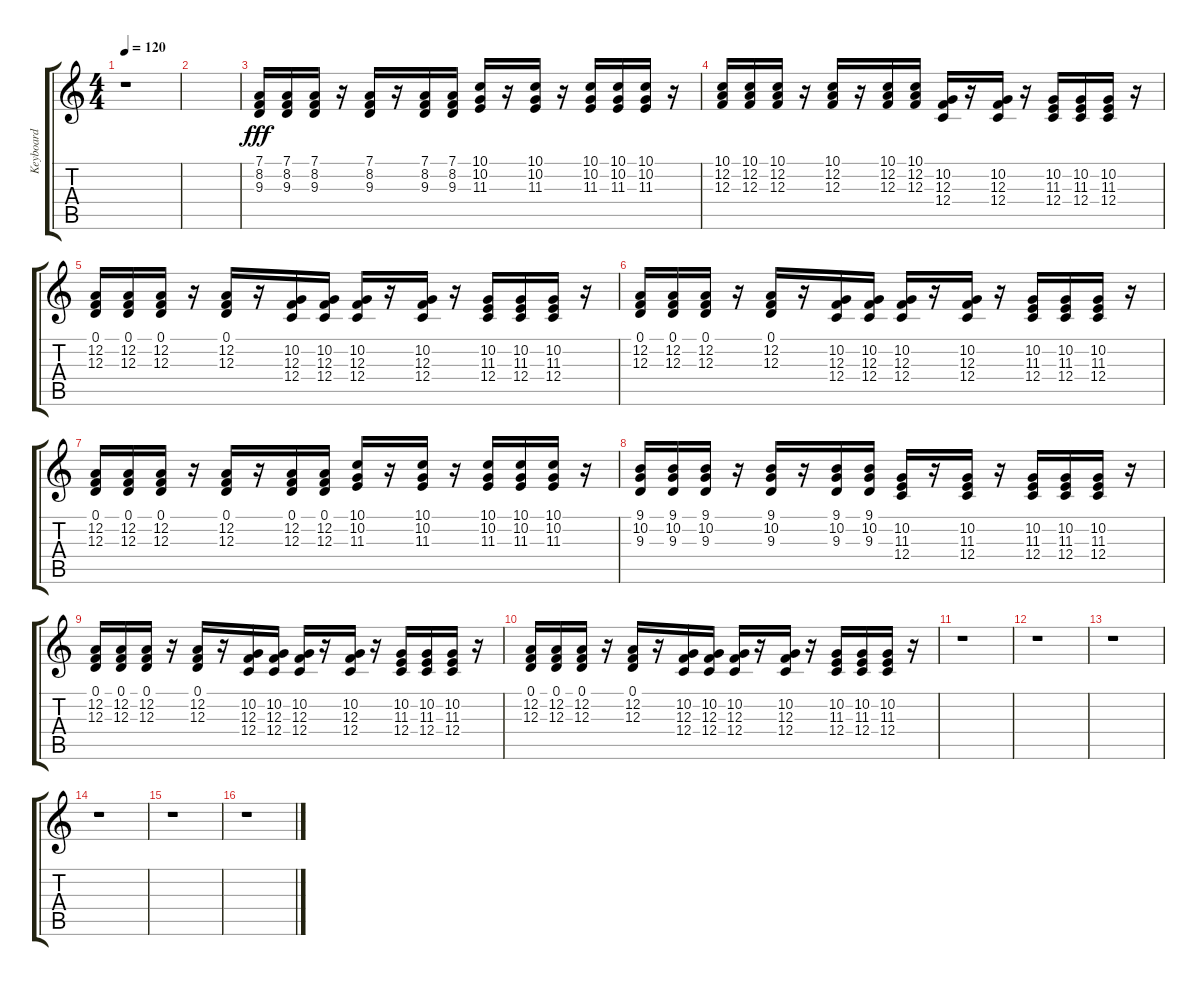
\track ("Keyboard" "Keyboard") {instrument stringensemble1}
\staff {score tabs}
\tuning (D4 A3 F3 C3 G2 D2) {hide}
\ts (4 4)
\tempo 120
\clef g2
\ks c
r.1{dy fff} |
|
(7.1 8.2 9.3).16 (7.1 8.2 9.3).16 (7.1 8.2 9.3).16 r.16 (7.1 8.2 9.3).16 r.16 (7.1 8.2 9.3).16 (7.1 8.2 9.3).16 (10.1 10.2 11.3).16 r.16 (10.1 10.2 11.3).16 r.16 (10.1 10.2 11.3).16 (10.1 10.2 11.3).16 (10.1 10.2 11.3).16 r.16 |
(10.1 12.2 12.3).16 (10.1 12.2 12.3).16 (10.1 12.2 12.3).16 r.16 (10.1 12.2 12.3).16 r.16 (10.1 12.2 12.3).16 (10.1 12.2 12.3).16 (10.2 12.3 12.4).16 r.16 (10.2 12.3 12.4).16 r.16 (10.2 11.3 12.4).16 (10.2 11.3 12.4).16 (10.2 11.3 12.4).16 r.16 |
(0.1 12.2 12.3).16 (0.1 12.2 12.3).16 (0.1 12.2 12.3).16 r.16 (0.1 12.2 12.3).16 r.16 (10.2 12.3 12.4).16 (10.2 12.3 12.4).16 (10.2 12.3 12.4).16 r.16 (10.2 12.3 12.4).16 r.16 (10.2 11.3 12.4).16 (10.2 11.3 12.4).16 (10.2 11.3 12.4).16 r.16 |
(0.1 12.2 12.3).16 (0.1 12.2 12.3).16 (0.1 12.2 12.3).16 r.16 (0.1 12.2 12.3).16 r.16 (10.2 12.3 12.4).16 (10.2 12.3 12.4).16 (10.2 12.3 12.4).16 r.16 (10.2 12.3 12.4).16 r.16 (10.2 11.3 12.4).16 (10.2 11.3 12.4).16 (10.2 11.3 12.4).16 r.16 |
(0.1 12.2 12.3).16 (0.1 12.2 12.3).16 (0.1 12.2 12.3).16 r.16 (0.1 12.2 12.3).16 r.16 (0.1 12.2 12.3).16 (0.1 12.2 12.3).16 (10.1 10.2 11.3).16 r.16 (10.1 10.2 11.3).16 r.16 (10.1 10.2 11.3).16 (10.1 10.2 11.3).16 (10.1 10.2 11.3).16 r.16 |
(9.1 10.2 9.3).16 (9.1 10.2 9.3).16 (9.1 10.2 9.3).16 r.16 (9.1 10.2 9.3).16 r.16 (9.1 10.2 9.3).16 (9.1 10.2 9.3).16 (10.2 11.3 12.4).16 r.16 (10.2 11.3 12.4).16 r.16 (10.2 11.3 12.4).16 (10.2 11.3 12.4).16 (10.2 11.3 12.4).16 r.16 |
(0.1 12.2 12.3).16 (0.1 12.2 12.3).16 (0.1 12.2 12.3).16 r.16 (0.1 12.2 12.3).16 r.16 (10.2 12.3 12.4).16 (10.2 12.3 12.4).16 (10.2 12.3 12.4).16 r.16 (10.2 12.3 12.4).16 r.16 (10.2 11.3 12.4).16 (10.2 11.3 12.4).16 (10.2 11.3 12.4).16 r.16 |
(0.1 12.2 12.3).16 (0.1 12.2 12.3).16 (0.1 12.2 12.3).16 r.16 (0.1 12.2 12.3).16 r.16 (10.2 12.3 12.4).16 (10.2 12.3 12.4).16 (10.2 12.3 12.4).16 r.16 (10.2 12.3 12.4).16 r.16 (10.2 11.3 12.4).16 (10.2 11.3 12.4).16 (10.2 11.3 12.4).16 r.16 |
r.1 |
r.1 |
r.1 |
r.1 |
r.1 |
r.1
